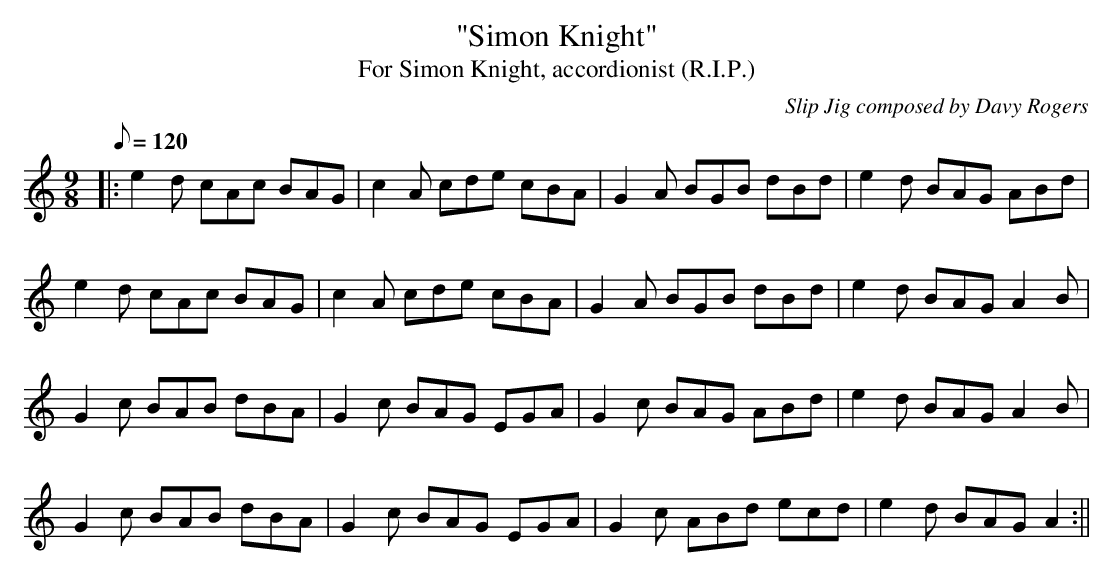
X:1
T:"Simon Knight"
T:For Simon Knight, accordionist (R.I.P.)
C:Slip Jig composed by Davy Rogers
L:1/8
Q:120
K:C
M:9/8
|: e2d cAc BAG | c2A cde cBA | G2A BGB dBd | e2d BAG ABd |
e2d cAc BAG | c2A cde cBA | G2A BGB dBd | e2d BAG A2B |
G2c BAB dBA | G2c BAG EGA | G2c BAG ABd | e2d BAG A2B |
G2c BAB dBA | G2c BAG EGA | G2c ABd ecd | e2d BAG A2 :||
